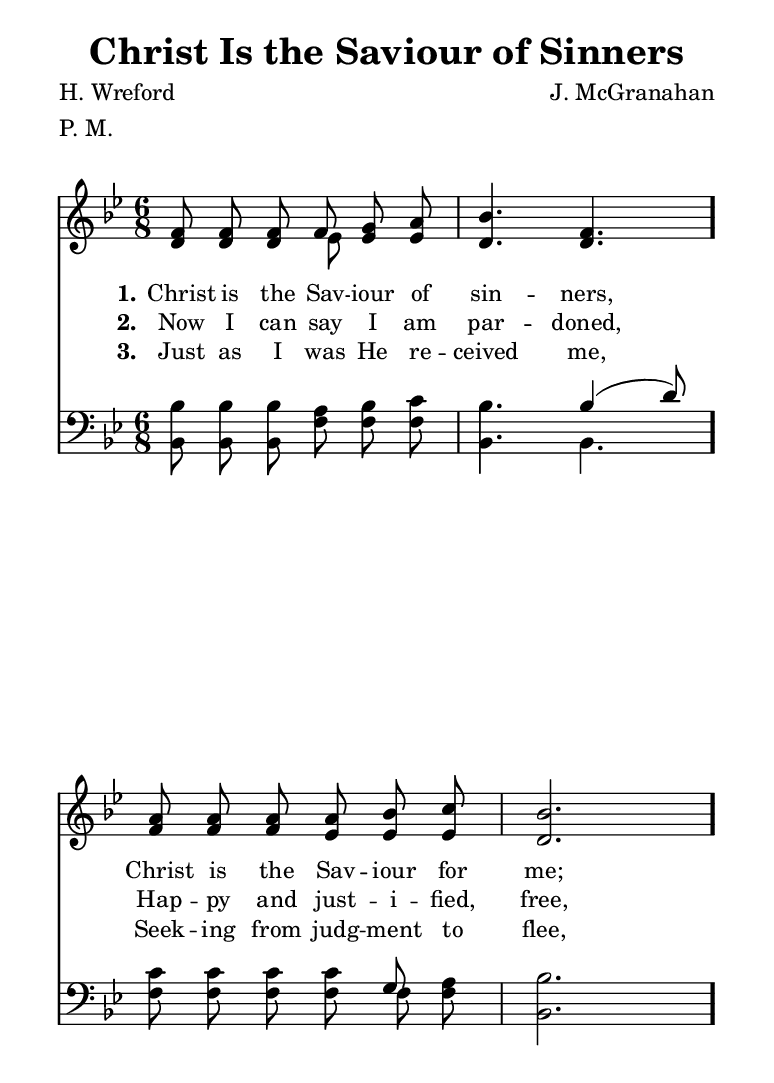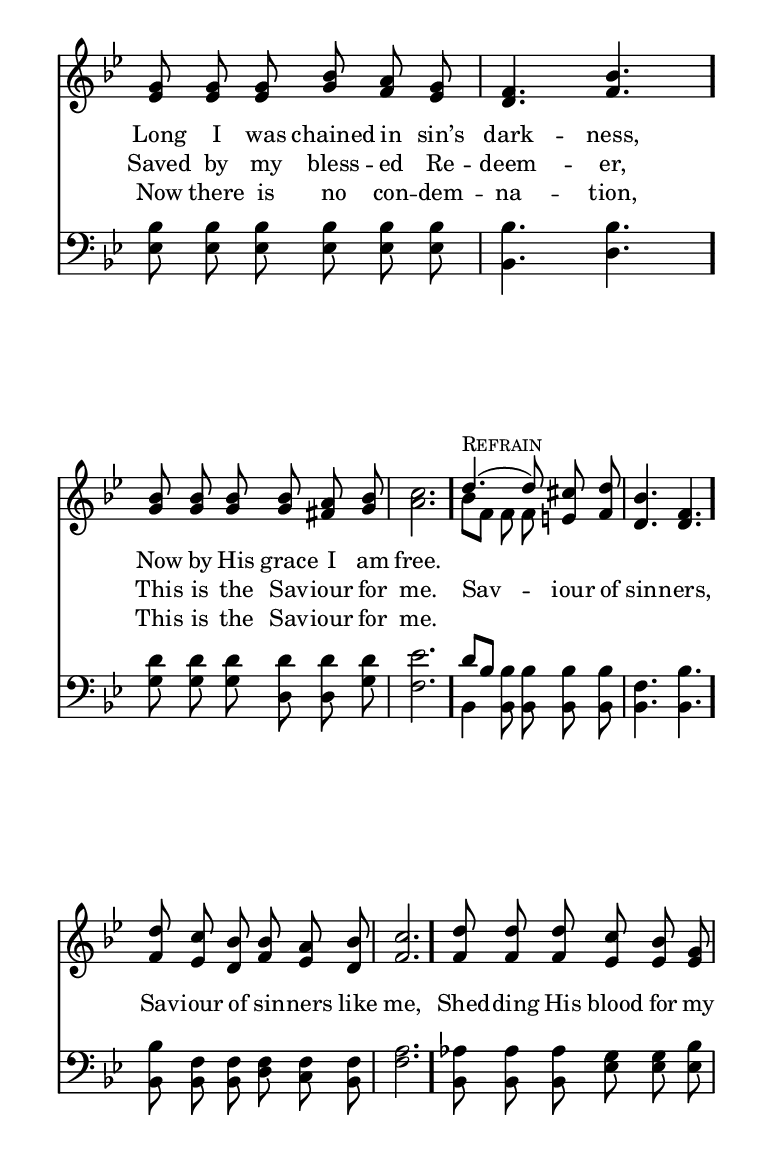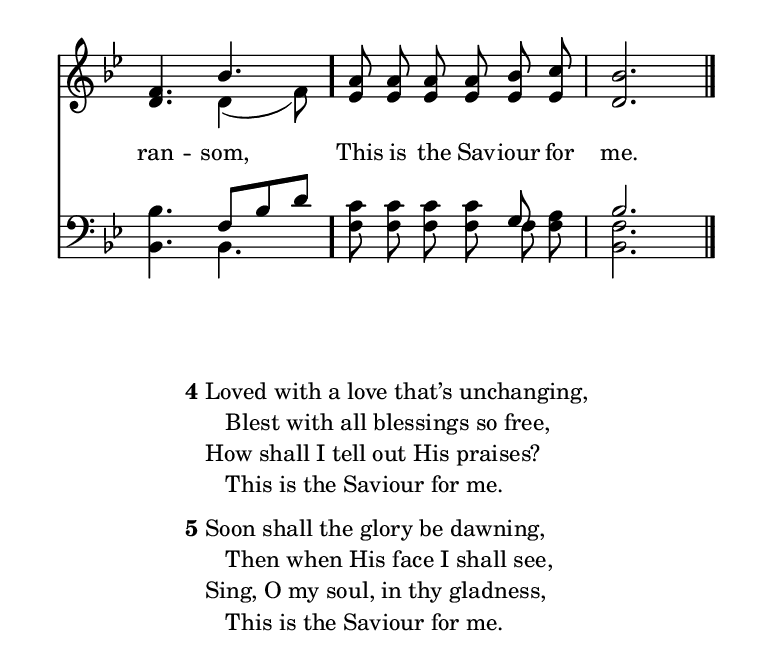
\include "common/global.ily"
\paper {
  \include "common/paper.ily"
  score-markup-spacing.padding = 4
  score-markup-spacing.basic-distance = 4
}

\header{
  %gospel
  hymnnumber = "68"
  title = "Christ Is the Saviour of Sinners"
  tunename = "Showers of Blessing"
  meter = "P. M." % like 8. 7. 8. 7. with Refrain, but dactylic
  poet = "H. Wreford"
  composer = "J. McGranahan"
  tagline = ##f
}

% for fermata in MIDI
ta = { \tempo 4=70 }
tb = { \tempo 4=35 }

patternAA = { c8 c8 c8 c8 c8 c8 | c4. c4. }
patternAB = { c8 c8 c8 c8 c8 c8 | c4. c4( c8) }
patternAC = { c8 c8 c8 c8 c8 c8 | c4. c8[ c8 c8] }

patternBA = { c8 c8 c8 c8 c8 c8 | c2. }

patternCA = { c4.( c8) c8 c8 | c4. c4. }
patternCB = { c8[ c8] c8 c8 c8 c8 | c4. c4. }
patternCC = { c4 c8 c8 c8 c8 | c4. c4. }

global = {
  \include "common/overrides.ily"
  \override Staff.TimeSignature.style = #'numbered
  \time 6/8
  \override Score.MetronomeMark.transparent = ##t % hide all fermata changes too
  \ta
  \key bes \major
  \autoBeamOff
}

notesSoprano = {
\global
\relative c' {

  \changePitch \patternAA { f f f f g a | bes f }
  \changePitch \patternBA { a a a a bes c | bes }
  \changePitch \patternAA { g g g bes a g | f bes }
  \changePitch \patternBA { bes bes bes bes a bes | c }

  << s^\markup { \small \caps "Refrain" }
  \changePitch \patternCA { d d cis d | bes f } >>
  \changePitch \patternBA { d' c bes bes a bes | c }
  \changePitch \patternAA { d d d c bes g | f bes }
  \changePitch \patternBA { a a a a bes c | bes }

  \bar "|."

}
}

notesAlto = {
\global
\relative e' {

  \changePitch \patternAA { d d d ees ees ees | d d }
  \changePitch \patternBA { f f f ees ees ees | d }
  \changePitch \patternAA { ees ees ees g f ees | d f }
  \changePitch \patternBA { g g g g fis g | a }

  \changePitch \patternCB { bes f f | f e! f | d d }
  \changePitch \patternBA { f ees d f ees d | f }
  \changePitch \patternAB { f f f ees ees ees | d d f }
  \changePitch \patternBA { ees ees ees ees ees ees | d }

}
}

notesTenor = {
\global
\relative a {

  \changePitch \patternAB { bes bes bes a bes c | bes bes d }
  \changePitch \patternBA { c c c c g a | bes }
  \changePitch \patternAA { bes bes bes bes bes bes | bes bes }
  \changePitch \patternBA { d d d d d d | ees }

  \changePitch \patternCB { d bes bes bes bes bes | f bes  }
  \changePitch \patternBA { bes f f f f f | a }
  \changePitch \patternAC { aes aes aes g g bes | bes f bes d }
  \changePitch \patternBA { c c c c g a | bes }

}
}

notesBass = {
\global
\relative f, {

  \changePitch \patternAA { bes bes bes f' f f | bes, bes }
  \changePitch \patternBA { f' f f f f f | bes, }
  \changePitch \patternAA { ees ees ees ees ees ees | bes d }
  \changePitch \patternBA { g g g d d g | f }

  \changePitch \patternCC { bes, bes bes bes bes | bes bes }
  \changePitch \patternBA { bes bes bes d c bes | f' }
  \changePitch \patternAA { bes, bes bes ees ees ees | bes bes }
  \changePitch \patternBA { f' f f f f f | < f bes, > }

}
}

Refrain = \lyricmode {

Sav -- iour of sin -- ners, \bar "."
Sav -- iour of sin -- ners like me, \bar "." \eogbreak
Shed -- ding His blood for my ran -- som, \bar "."
This is the Sav -- iour for me. \bar "." \eogbreak

}

wordsA = \lyricmode {
\set stanza = "1."

Christ is the Sav -- iour of sin -- ners, \bar "."
Christ is the Sav -- iour for me; \bar "." \eogbreak
Long I was chained in sin’s dark -- ness, \bar "."
Now by His grace I am free. \bar "." \eogbreak

}

wordsB = \lyricmode {
\set stanza = "2."

Now I can say I am par -- doned,
Hap -- py and just -- i -- fied, free,
Saved by my bless -- ed Re -- deem -- er,
This is the Sav -- iour for me.

\Refrain

}

wordsC = \lyricmode {
\set stanza = "3."

Just as I was He re -- ceived me,
Seek -- ing from judg -- ment to flee,
Now there is no con -- dem -- na -- tion,
This is the Sav -- iour for me.

}

wordsD = \markuplist {

\line { Loved with a love that’s unchanging, }
\line { { \hspace #2 } Blest with all blessings so free, }
\line { How shall I tell out His praises? }
\line { { \hspace #2 } This is the Saviour for me. }

}

wordsE = \markuplist {

\line { Soon shall the glory be dawning, }
\line { { \hspace #2 } Then when His face I shall see, }
\line { Sing, O my soul, in thy gladness, }
\line { { \hspace #2 } This is the Saviour for me. }

}

\score {
  \context ChoirStaff <<
    \context Staff = upper <<
      \set Staff.autoBeaming = ##f
      \set ChoirStaff.systemStartDelimiter = #'SystemStartBar
      \set ChoirStaff.printPartCombineTexts = ##f
      \partcombine #'(2 . 11) \notesSoprano \notesAlto
      \context NullVoice = sopranos { \voiceOne << \notesSoprano >> }
      \context Lyrics = one   \lyricsto sopranos \wordsA
      \context Lyrics = two   \lyricsto sopranos \wordsB
      \context Lyrics = three \lyricsto sopranos \wordsC
    >>
    \context Staff = men <<
      \set Staff.autoBeaming = ##f
      \clef bass
      \set ChoirStaff.printPartCombineTexts = ##f
      \partcombine #'(2 . 11) \notesTenor \notesBass
    >>
  >>
  \layout {
    \include "common/layout.ily"
  }
  #(cond ((ly:get-option 'eog-midi-permitted) #{ \midi{
    \include "common/midi.ily"
  } #}))
}

\noPageBreak

\markup { \fill-line { \column {
  \line{ \bold 4 \column { \wordsD } } \combine \null \vspace #0.4
  \line{ \bold 5 \column { \wordsE } } \combine \null \vspace #0.4
} } }

\version "2.19.49"  % necessary for upgrading to future LilyPond versions.

% vi:set et ts=2 sw=2 ai nocindent syntax=lilypond:
